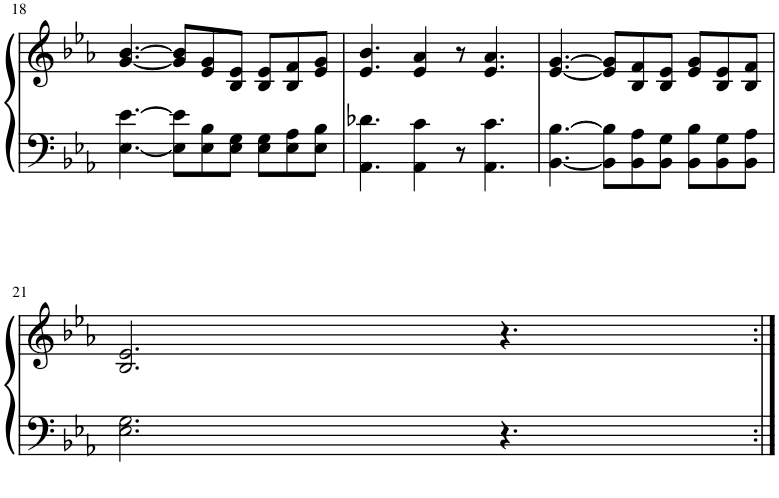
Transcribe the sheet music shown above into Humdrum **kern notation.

**kern	**kern
*part1	*part1
*staff2	*staff1
*I"Piano	*
*I'Pno.	*
!!LO:PB:g=z
*clefF4	*clefG2
*k[b-e-a-]	*k[b-e-a-]
*M9/8	*M9/8
=18	=18
[4.E-\ [4.e-\	[4.g/ [4.b-/
8E-\] 8e-\]L	8g/] 8b-/]L
8E-\ 8B-\	8e-/ 8g/
8E-\ 8G\J	8B-/ 8e-/J
8E-\ 8G\L	8B-/ 8e-/L
8E-\ 8A-\	8B-/ 8f/
8E-\ 8B-\J	8e-/ 8g/J
=19	=19
4.AA-\ 4.d-X\	4.e-/ 4.b-/
4AA-\ 4c\	4e-/ 4a-/
8r	8r
4.AA-\ 4.c\	4.e-/ 4.a-/
=20	=20
[4.BB-\ [4.B-\	[4.e-/ [4.g/
8BB-\] 8B-\]L	8e-/] 8g/]L
8BB-\ 8A-\	8B-/ 8f/
8BB-\ 8G\J	8B-/ 8e-/J
8BB-\ 8B-\L	8e-/ 8g/L
8BB-\ 8G\	8B-/ 8e-/
8BB-\ 8A-\J	8B-/ 8f/J
!!LO:LB:g=z
=21	=21
2.E-\ 2.G\	2.B-/ 2.e-/
4.r	4.r
=:|!	=:|!
*-	*-
